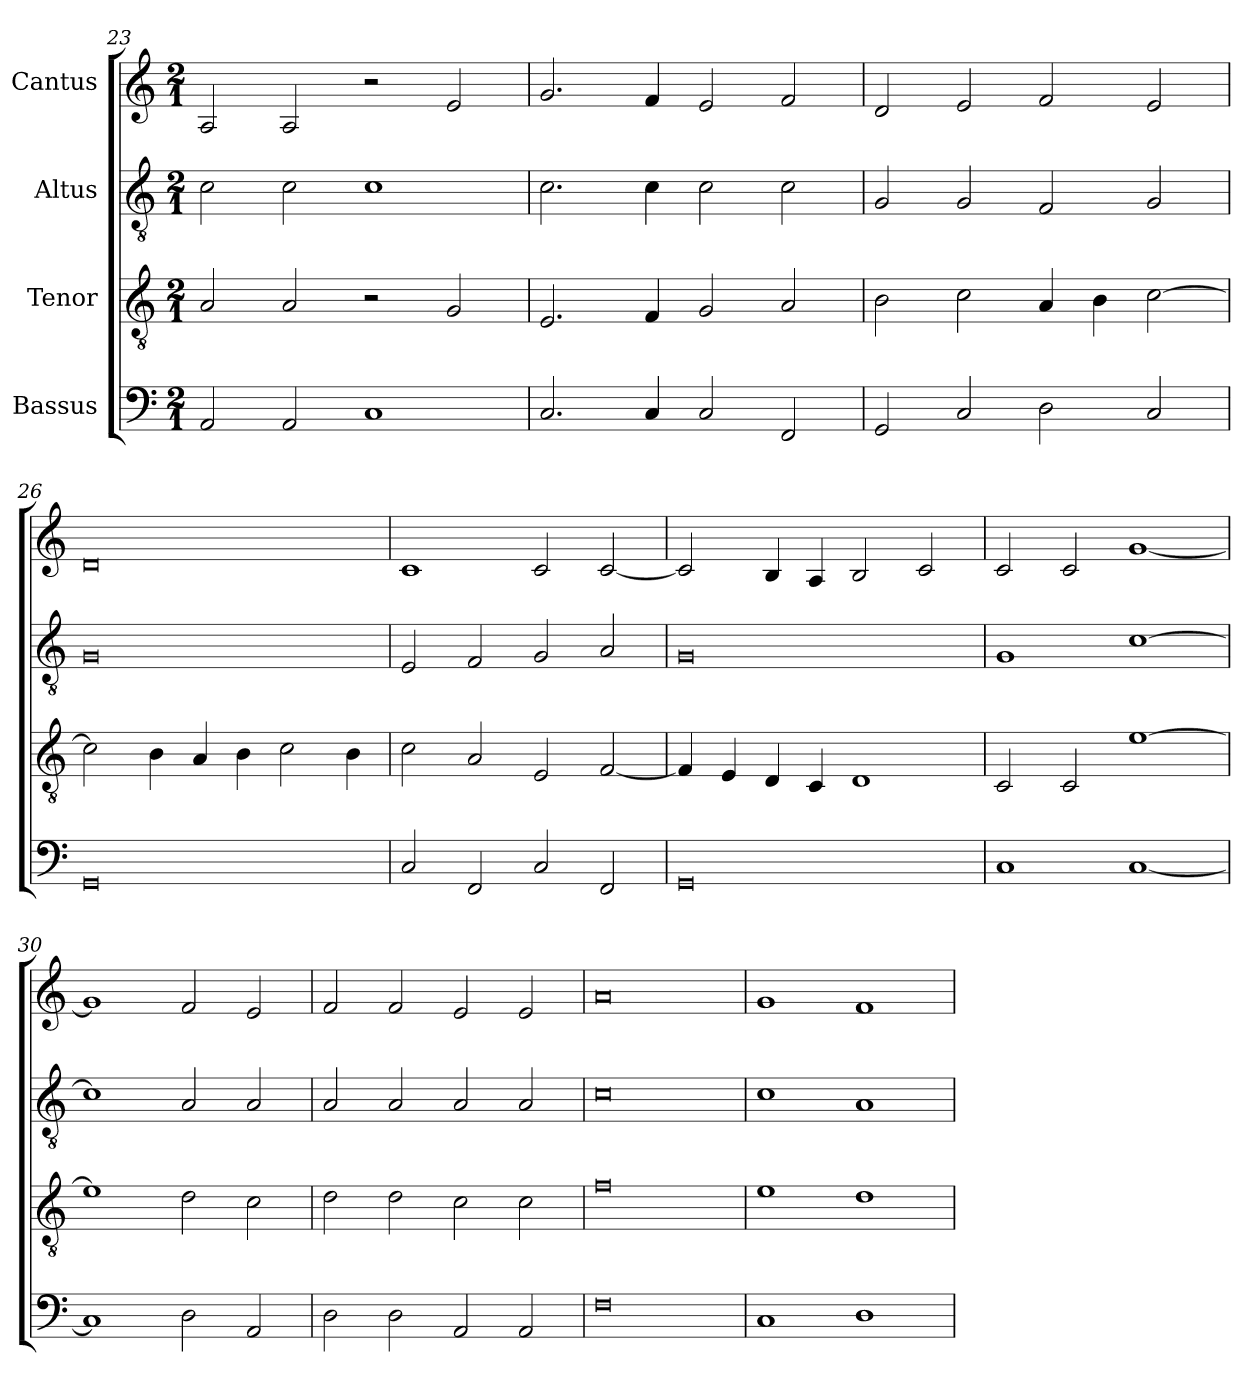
**kern	**kern	**kern	**kern
*part4	*part3	*part2	*part1
*staff4	*staff3	*staff2	*staff1
*I"Bassus	*I"Tenor	*I"Altus	*I"Cantus
*clefF4	*clefGv2	*clefGv2	*clefG2
*	*ITrd7c12	*ITrd7c12	*
*k[]	*k[]	*k[]	*k[]
*C:	*C:	*C:	*C:
*M2/1	*M2/1	*M2/1	*M2/1
=23	=23	=23	=23
2AAi/	2AAi/	2Ci\	2Ai/
2AAi/	2AAi/	2Ci\	2Ai/
1Ci	2r	1Ci	2r
.	2GGi/	.	2ei/
=24	=24	=24	=24
2.Ci/	2.EEi/	2.Ci\	2.gi/
4Ci/	4FFi/	4Ci\	4fi/
2Ci/	2GGi/	2Ci\	2ei/
2FFi/	2AAi/	2Ci\	2fi/
!!LO:LB:g=z
=25	=25	=25	=25
2GGi/	2BBi\	2GGi/	2di/
2Ci/	2Ci\	2GGi/	2ei/
2Di\	4AAi/	2FFi/	2fi/
.	4BBi\	.	.
2Ci/	[>2Ci\	2GGi/	2ei/
=26	=26	=26	=26
0GGi	2Ci\]	0GGi	0di
.	4BBi\	.	.
.	4AAi/	.	.
.	4BBi\	.	.
.	2Ci\	.	.
.	4BBi\	.	.
=27	=27	=27	=27
2Ci/	2Ci\	2EEi/	1ci
2FFi/	2AAi/	2FFi/	.
2Ci/	2EEi/	2GGi/	2ci/
2FFi/	[<2FFi/	2AAi/	[<2ci/
=28	=28	=28	=28
0GGi	4FFi/]	0GGi	2ci/]
.	4EEi/	.	.
.	4DDi/	.	4Bi/
.	4CCi/	.	4Ai/
.	1DDi	.	2Bi/
.	.	.	2ci/
=29	=29	=29	=29
1Ci	2CCi/	1GGi	2ci/
.	2CCi/	.	2ci/
[<1Ci	[>1Ei	[>1Ci	[<1gi
!!LO:PB:g=z
=30	=30	=30	=30
1Ci]	1Ei]	1Ci]	1gi]
2Di\	2Di\	2AAi/	2fi/
2AAi/	2Ci\	2AAi/	2ei/
=31	=31	=31	=31
2Di\	2Di\	2AAi/	2fi/
2Di\	2Di\	2AAi/	2fi/
2AAi/	2Ci\	2AAi/	2ei/
2AAi/	2Ci\	2AAi/	2ei/
=32	=32	=32	=32
0Fi	0Fi	0Ci	0ai
=33	=33	=33	=33
1Ci	1Ei	1Ci	1gi
1Di	1Di	1AAi	1fi
=	=	=	=
*-	*-	*-	*-
